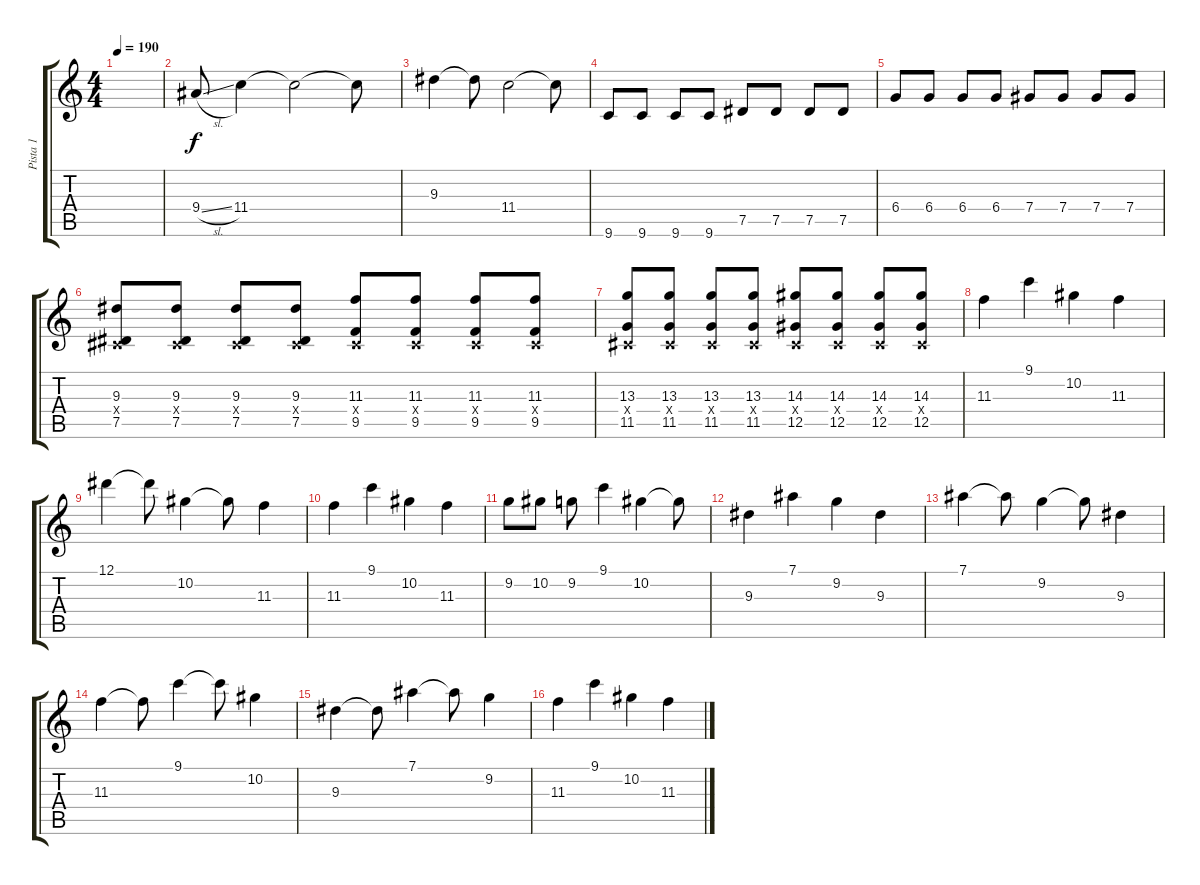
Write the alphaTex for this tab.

\track ("Pista 1" "Pista 1") {instrument overdrivenguitar}
\staff {score tabs}
\tuning (Eb4 Bb3 Gb3 Db3 Ab2 Eb2) {hide}
\ts (4 4)
\tempo 190
\clef g2
\ks c
|
9.4{sl}.8 11.4.4 11.4{t}.2 11.4{t}.8 |
9.3.4 9.3{t}.8 11.4.2 11.4{t}.8 |
9.6.8 9.6.8 9.6.8 9.6.8 7.5.8 7.5.8 7.5.8 7.5.8 |
6.4.8 6.4.8 6.4.8 6.4.8 7.4.8 7.4.8 7.4.8 7.4.8 |
(9.3 0.4{x} 7.5).8 (9.3 0.4{x} 7.5).8 (9.3 0.4{x} 7.5).8 (9.3 0.4{x} 7.5).8 (11.3 0.4{x} 9.5).8 (11.3 0.4{x} 9.5).8 (11.3 0.4{x} 9.5).8 (11.3 0.4{x} 9.5).8 |
(13.3 0.4{x} 11.5).8 (13.3 0.4{x} 11.5).8 (13.3 0.4{x} 11.5).8 (13.3 0.4{x} 11.5).8 (14.3 0.4{x} 12.5).8 (14.3 0.4{x} 12.5).8 (14.3 0.4{x} 12.5).8 (14.3 0.4{x} 12.5).8 |
11.3.4 9.1.4 10.2.4 11.3.4 |
12.1.4 12.1{t}.8 10.2.4 10.2{t}.8 11.3.4 |
11.3.4 9.1.4 10.2.4 11.3.4 |
9.2.8 10.2.8 9.2.8 9.1.4 10.2.4 10.2{t}.8 |
9.3.4 7.1.4 9.2.4 9.3.4 |
7.1.4 7.1{t}.8 9.2.4 9.2{t}.8 9.3.4 |
11.3.4 11.3{t}.8 9.1.4 9.1{t}.8 10.2.4 |
9.3.4 9.3{t}.8 7.1.4 7.1{t}.8 9.2.4 |
11.3.4 9.1.4 10.2.4 11.3.4
